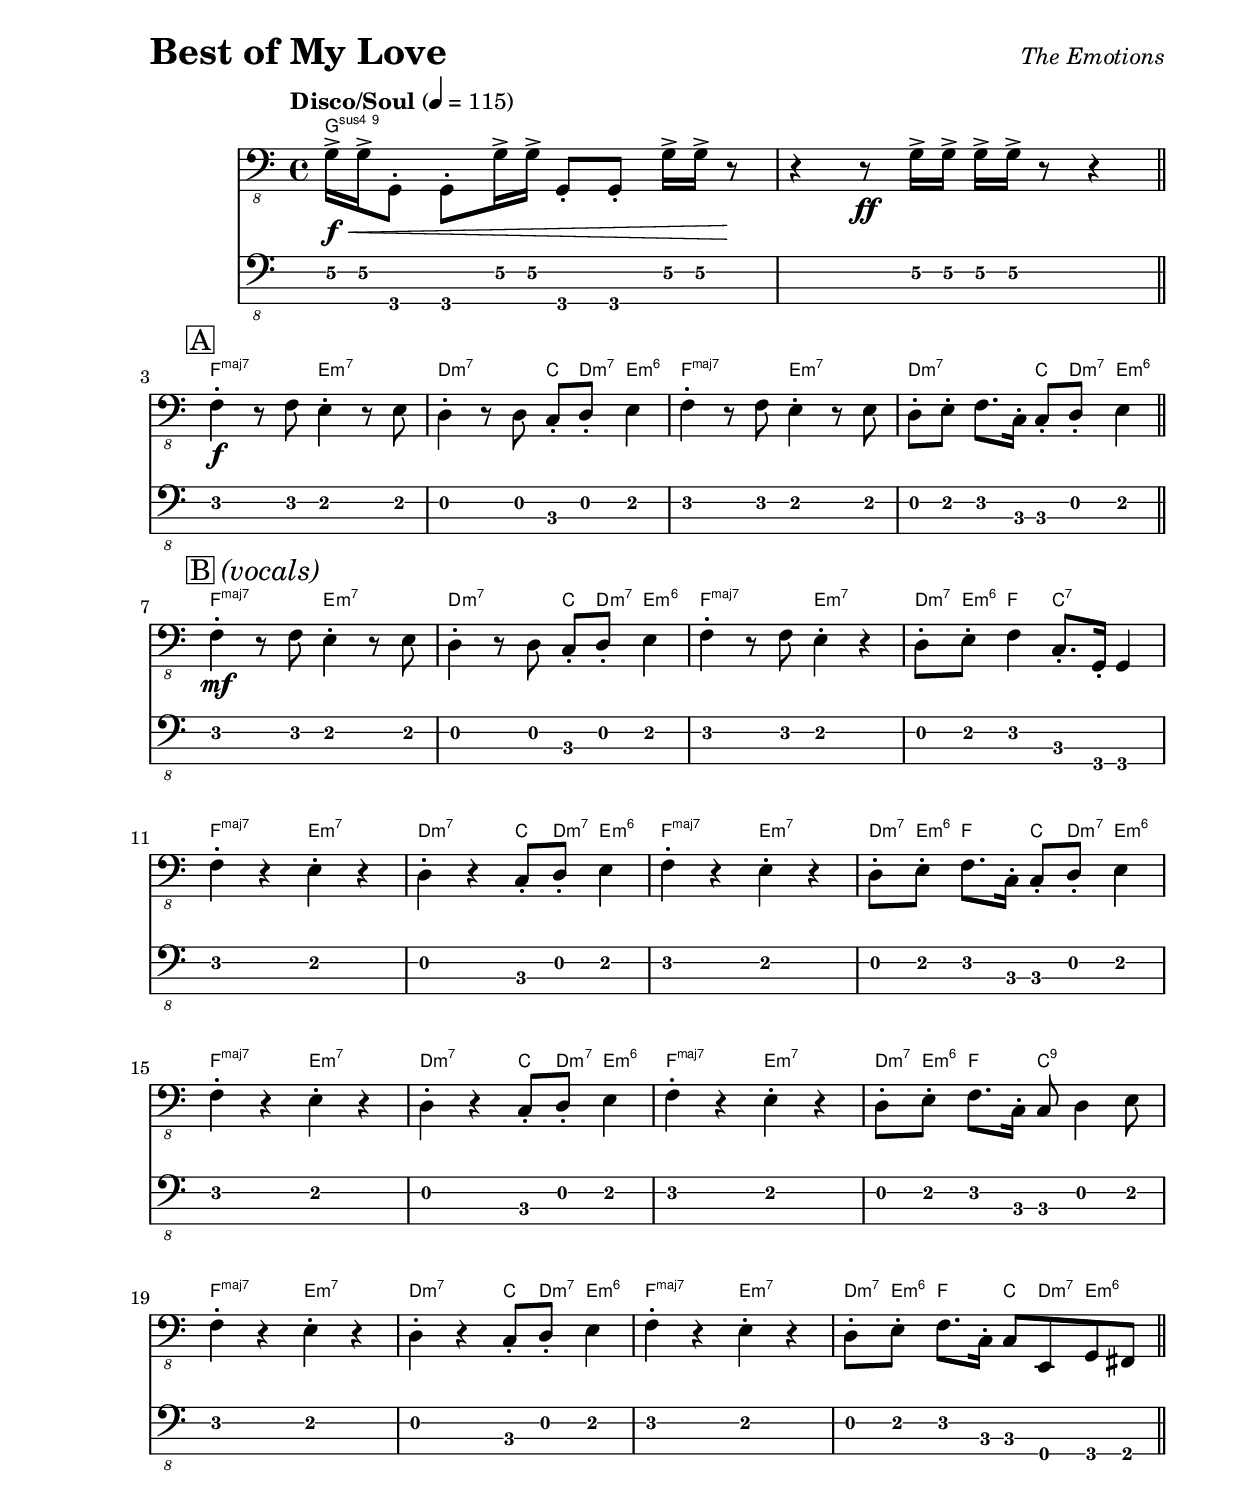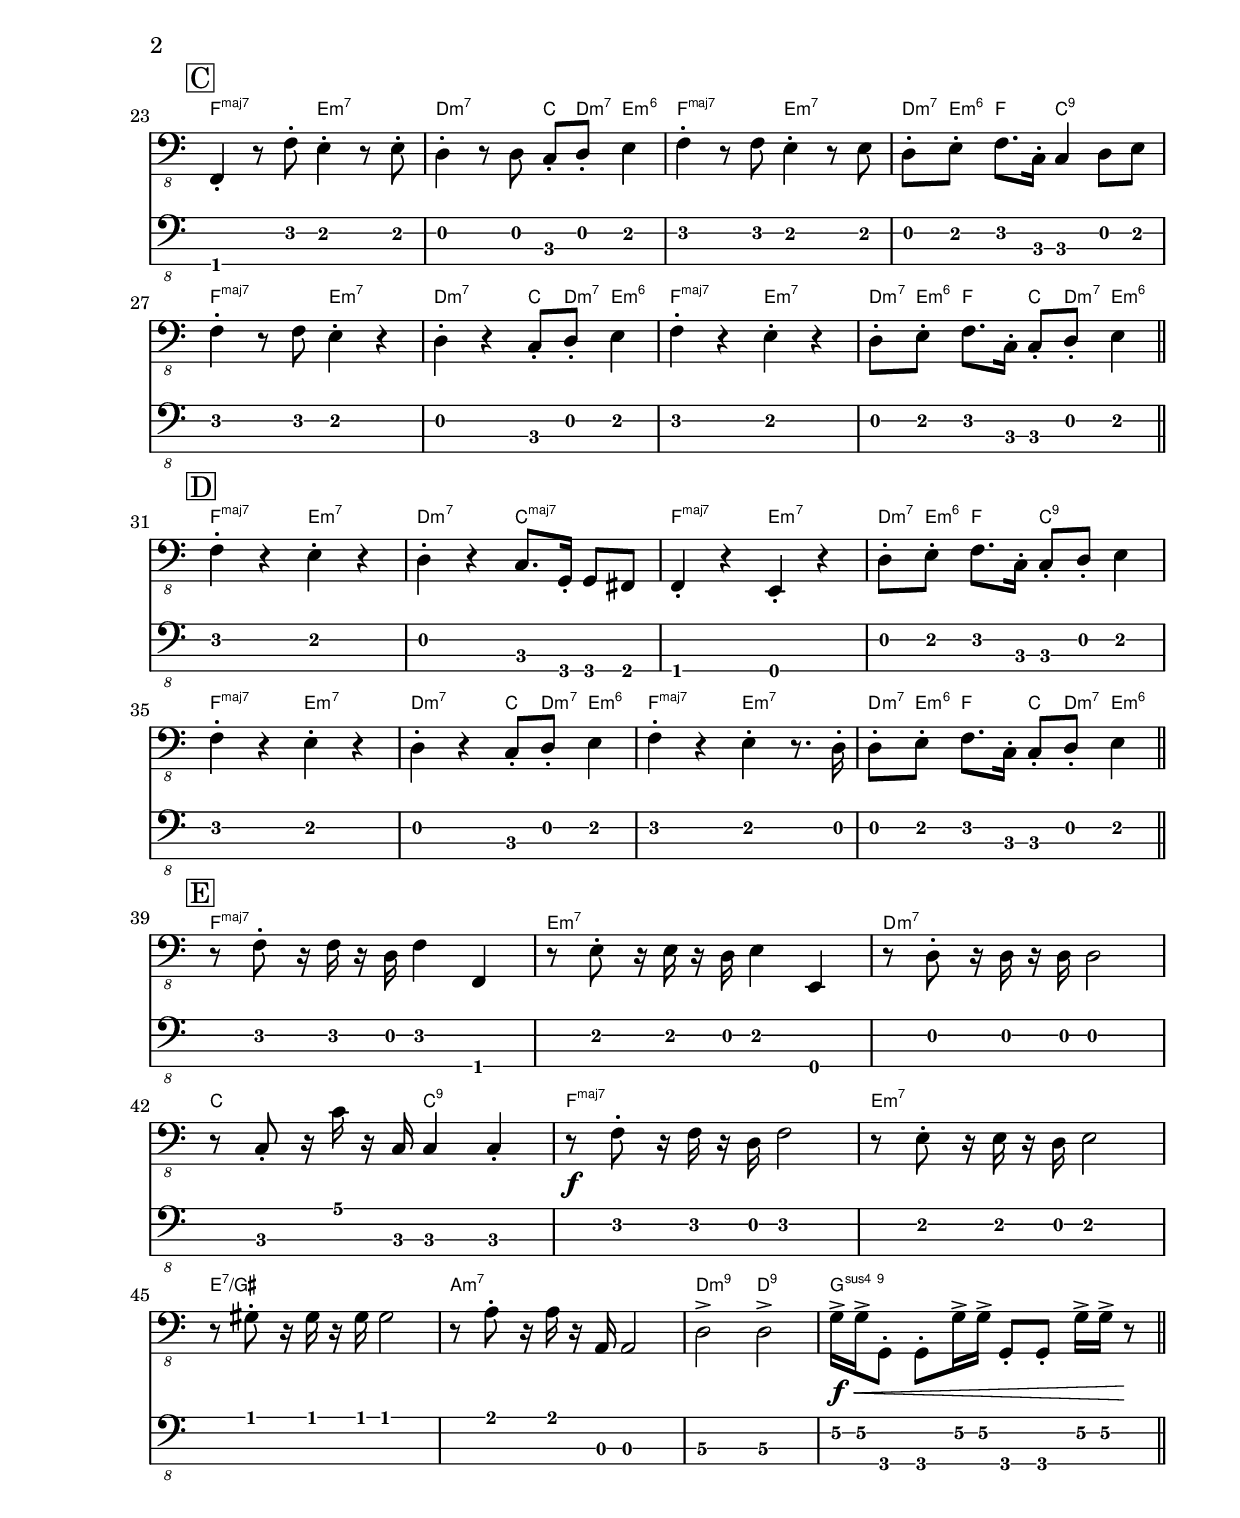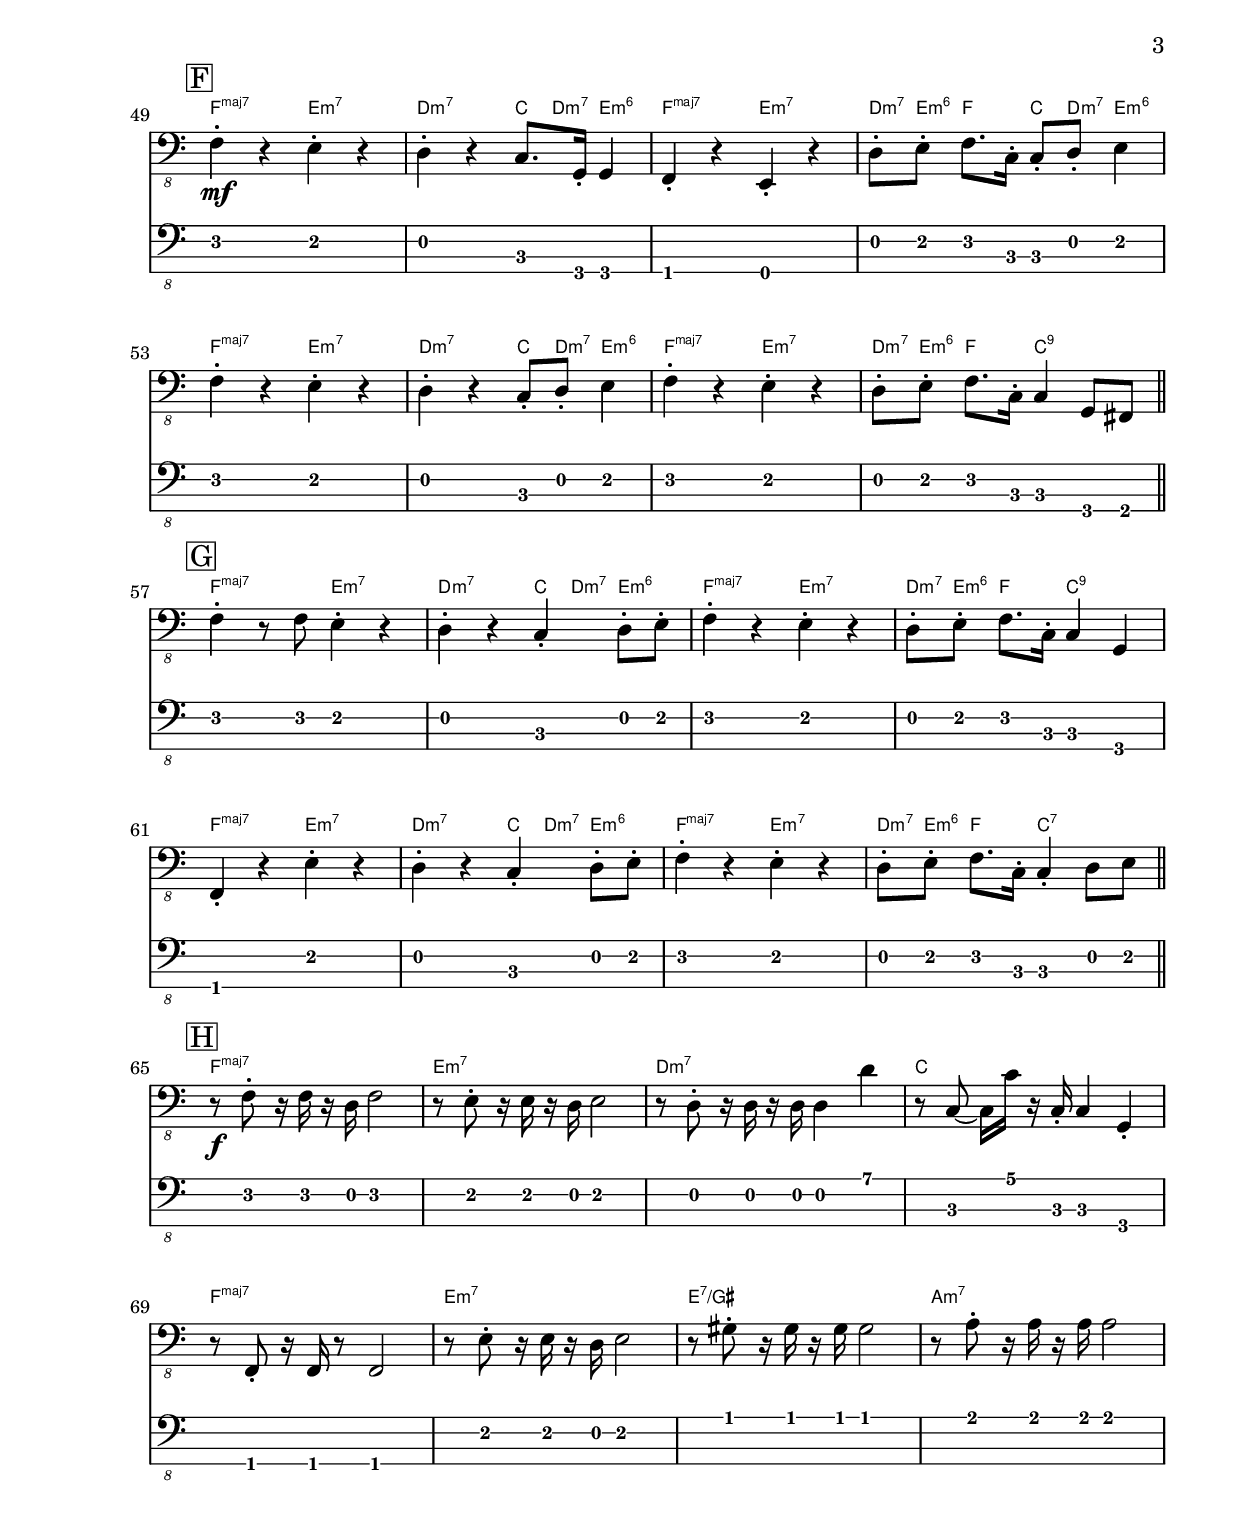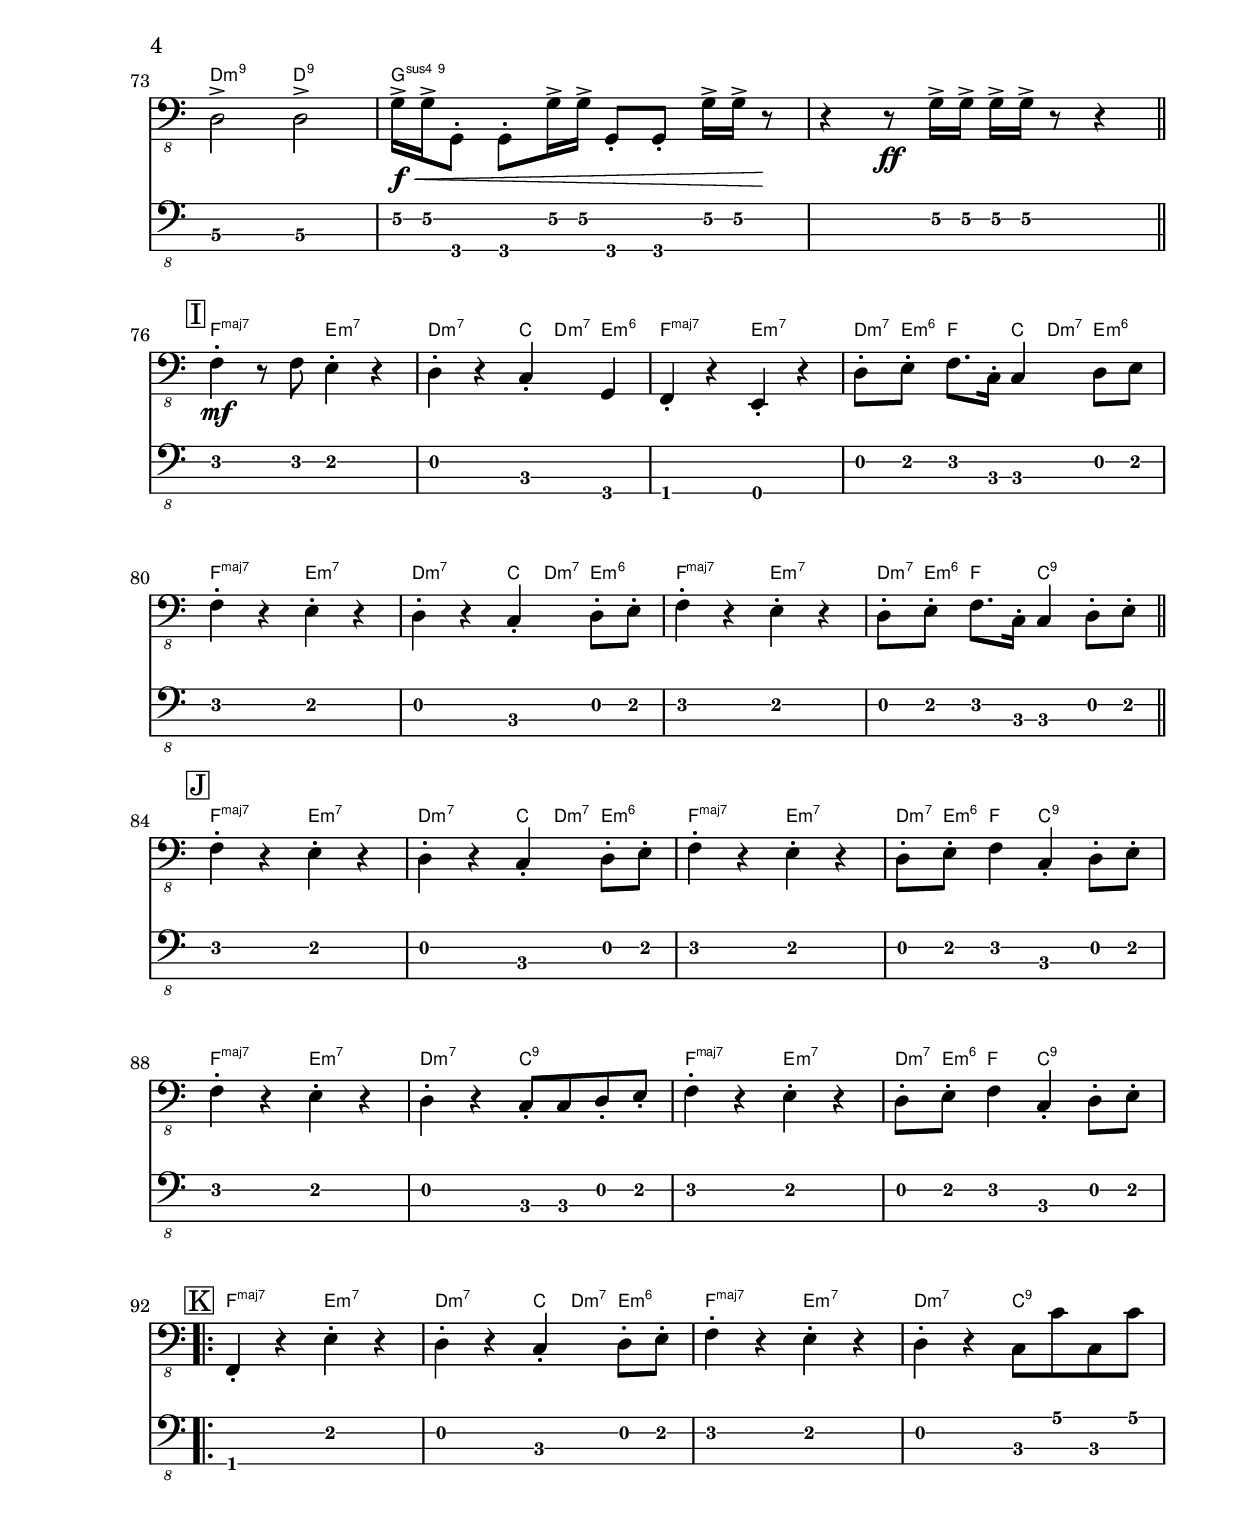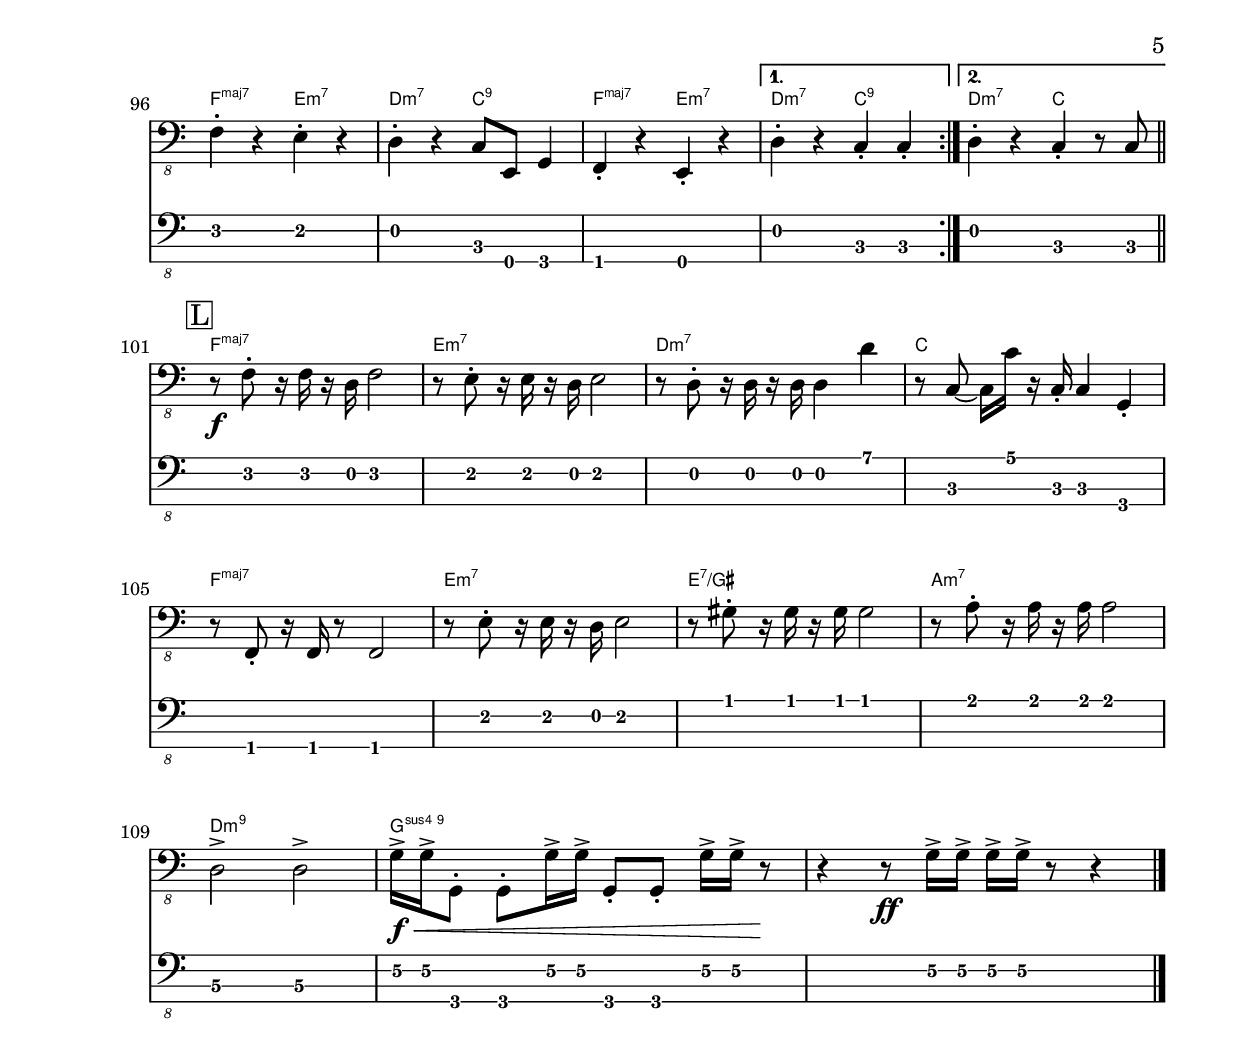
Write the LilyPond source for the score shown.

% LilyBin

\version "2.18.0"
\include "english.ly"

\header {
  piece = \markup { \fontsize #4 \bold "Best of My Love" }
  opus = \markup { \italic "The Emotions" }
}

\paper { 
  left-margin = 1.0 \in
  right-margin = 0.5 \in
  top-margin = 1.0 \in
  bottom-margin = 1.0 \in
}

cbreak = { 
  %%\break
} 
sbreak = { \break }


global = {
  \time 4/4
  \tempo "Disco/Soul" 4 = 115
}

my_notes = \relative c {
  \clef "bass_8"
  \key c \major
  
  %% 1
  \override Stem.direction = #DOWN
  g16\2-> \f \< g16\2-> g,8-. g8-. g'16\2-> g16\2-> 
  \revert Stem.direction g,8-. g8-. \override Stem.direction = #DOWN
  g'16\2-> g16\2-> r8 \! |
  r4 r8 \ff g16\2-> g16\2-> g16\2-> g16\2-> r8 r4 \bar "||"
  \revert Stem.direction
  
  %% 3
  \cbreak \sbreak
  \mark \markup { \box A }
  f4-. \f r8 f8 e4-. r8 e8 | d4-. r8 d8 c8-. d-. e4 |
  f4-. r8 f8 e4-. r8 e8 | d8-. e-. f8. c16-. c8-. d8-. e4 \bar "||"
  
  %% 7
  \cbreak \sbreak
  \mark \markup { \box B \italic {(vocals)} }
  f4-. \mf r8 f8 e4-. r8 e8 | d4-. r8 d8 c8-. d-. e4 | f4-. r8 f8 e4-. r4 | d8-. e-. f4 c8.-. g16-. g4 |
  
  % 11
  \cbreak
  f'4-. r e-. r | d-. r c8-. d8-. e4 | f4-. r e-. r | d8-. e-. f8. c16-. c8-. d-. e4 |
  f-. r e-. r |
  %% 16
  \cbreak
  d4-. r c8-. d-. e4 | f-. r e-. r | d8-. e8-. f8. c16-. c8 d4 e8 | 
  f4-. r e-. r |
  %% 20
  \cbreak
  d4-. r c8-. d8-. e4 | f-. r e-. r | d8-. e-. f8. c16-. c8 e,8 g8 fs \bar "||"
  
  % 23
  \cbreak \sbreak
  \mark \markup { \box C }
  f4-. r8 f'-. e4-. r8 e8-. | d4-. r8 d8 c-. d-. e4 | f4-. r8 f8 e4-. r8 e8 | d8-. e8-. f8. c16-. c4 d8 e |
  
  %% 27
  \cbreak
  f4-. r8 f e4-. r | d4-. r4 c8-. d-. e4 | f4-. r e-. r | d8-. e-. f8. c16-. c8-. d-. e4 \bar "||"
  
  %% 31
  \cbreak \sbreak
  \mark \markup { \box D }
  f4-. r e-. r | d-. r c8. g16-. g8 fs8 | f4-. r e-. r | d'8-. e-. f8. c16-. c8-. d-. e4 |
  
  %% 35
  \cbreak
  f4-. r e-. r | d-. r  c8-. d-. e4 | f4-. r e-.  r8. d16-. | d8-. e8-. f8. c16-. c8-. d8-. e4 \bar "||"
  
  %% 39
  \cbreak \sbreak
  \mark \markup { \box E }
  r8 f8-. r16 f16 r16 d16 f4 f,4 | r8 e'8-. r16 e16 r16 d16 e4 e,4 | r8 d'8-. r16 d16 r16 d16 d2 | r8 c8-. r16 c'16 r16 c,16 c4 c4-. | 
  
  %% 43
  \cbreak
  r8 \f f8-. r16 f16 r16 d16 f2 | r8 e8-. r16 e16 r16 d16 e2 | r8 gs8-. r16 gs16 r16 gs16 gs2 |
  r8 a8-. r16 a16 r16 a,16 a2 | d2\3-> d2\3-> |
  \override Stem.direction = #DOWN
  g16\2-> \f \< g16\2-> g,8-. g8-. g'16\2-> g16\2-> 
  \revert Stem.direction g,8-. g8-. \override Stem.direction = #DOWN
  g'16\2-> g16\2-> r8 \! |
  \revert Stem.direction
  \bar "||"

  %% 49
  \cbreak \sbreak
  \mark \markup { \box F }
  f4-. \mf r e-. r | d4-. r4 c8. g16-. g4 | f4-. r e-. r | d'8-. e-. f8. c16-. c8-. d8-. e4 |
  
  %% 53
  \cbreak
  f4-. r e-. r | d4-. r c8-. d-. e4 | f4-. r e-. r | d8-. e-. f8. c16-. c4 g8 fs \bar "||"
  
  %% 57
  \cbreak \sbreak
  \mark \markup { \box G }
  f'4-. r8 f8 e4-. r4 | d4-. r4 c-. d8-. e-. | f4-. r e-. r | d8-. e-. f8. c16-. c4 g4 |
  
  %% 61
  \cbreak
  f4-. r4 e'4-. r4 | d4-. r4 c-. d8-. e-. | f4-. r e-. r | d8-. e-. f8. c16-. c4-. d8 e \bar "||"
  
  %% 65
  \cbreak \sbreak
  \mark \markup { \box H }
  r8 \f f8-. r16 f16 r16 d16 f2 | r8 e8-. r16 e16 r16 d16 e2 | r8 d8-. r16 d16 r16 d16 d4 d'4 | r8 c,8 ~c16 c'16 r16 c,16-. c4 g4-. | 
  
  %% 69
  \cbreak
  r8 f-. r16 f16 r8 f2 | r8 e'8-. r16 e16 r16 d16 e2 | r8 gs8-. r16 gs16 r16 gs16 gs2 | r8 a8-. r16 a16 r16 a16 a2 |
  
  %% 73
  \cbreak
  d,2\3-> d2\3-> |
  \override Stem.direction = #DOWN
  g16\2-> \f \< g16\2-> g,8-. g8-. g'16\2-> g16\2-> 
  \revert Stem.direction g,8-. g8-. \override Stem.direction = #DOWN
  g'16\2-> g16\2-> r8 \! |
  r4 r8 \ff g16\2-> g16\2-> g16\2-> g16\2-> r8 r4 \bar "||"
  \revert Stem.direction
  
  %% 76
  \cbreak \sbreak
  \mark \markup { \box I }
  f4-. \mf r8 f8 e4-. r4 | d4-. r4 c-. g | f4-. r e-. r | d'8-. e-. f8. c16-. c4 d8 e |
  
  %% 80
  \cbreak
  f4-. r e-. r | d-. r c-. d8-. e-. | f4-. r e-. r | d8-. e-. f8. c16-. c4 d8-. e-.  \bar "||"
  
  %% 84
  \cbreak \sbreak
  \mark \markup { \box J }
  f4-. r e-. r | d-. r c-. d8-. e-. | f4-. r e-. r | d8-. e-. f4 c4-. d8-. e-. |
  
  %% 88
  f4-. r e-. r | d-. r c8-. c8 d8-. e-. | f4-. r e-. r | d8-. e-. f4 c4-. d8-. e-. |
  
  %% 92
  \cbreak \sbreak
  \mark \markup { \box K }
  \repeat volta 2 
    {
       f,4-. r e'-. r | d4-. r c-. d8-. e-. | f4-. r e-. r | d4-. r c8 c'8 c,8 c'8 |  f,4-. r e-. r |
       %% 97
       d4-. r c8 e,8 g4 | f4-. r e-. r |
    } 
  \alternative {
    {
      d'4-. r c-. c-. |
    }
    {
      d4-. r c-. r8 c8 \bar "||"
    }
  }
  
  %% 101
  \cbreak \sbreak
  \mark \markup { \box L }
  r8 \f f8-. r16 f16 r16 d16 f2 | r8 e8-. r16 e16 r16 d16 e2 | r8 d8-. r16 d16 r16 d16 d4 d'4 | r8 c,8 ~c16 c'16 r16 c,16-. c4 g4-. | 
  
  %% 103
  \cbreak
  r8 f-. r16 f16 r8 f2 | r8 e'8-. r16 e16 r16 d16 e2 | r8 gs8-. r16 gs16 r16 gs16 gs2 | r8 a8-. r16 a16 r16 a16 a2 |
  
  %% 109
  \cbreak
  d,2\3-> d2\3-> |
  \override Stem.direction = #DOWN
  g16\2-> \f \< g16\2-> g,8-. g8-. g'16\2-> g16\2-> 
  \revert Stem.direction g,8-. g8-. \override Stem.direction = #DOWN
  g'16\2-> g16\2-> r8 \! |
  r4 r8 \ff g16\2-> g16\2-> g16\2-> g16\2-> r8 r4 \bar "|."
  \revert Stem.direction
  
  
  

}

my_chords = \chordmode {
  \set majorSevenSymbol = \markup { maj7 }

  %% 1
  g1:sus9 | s1 |

  %% 3 [A]
  f2:maj7 e:m7 | d:m7 c8 d:m7 e4:m6 |
  f2:maj7 e:m7 | d:m7 c8 d:m7 e4:m6 |
  
  %% 7 [B]
  f2:maj7 e:m7 | d:m7 c8 d:m7 e4:m6 |
  f2:maj7 e:m7 | d8:m7 e:m6 f4 c2:7 |
  
  %% 11
  f2:maj7 e:m7 | d:m7 c8 d:m7 e4:m6 |
  f2:maj7 e:m7 | d8:m7 e:m6 f4 c8 d:m7 e4:m6 |
  
  f2:maj7 e:m7 | 
  %% 16
  d:m7 c8 d:m7 e4:m6 | f2:maj7 e:m7 | d8:m7 e:m6 f4 c2:9 |
  f2:maj7 e:m7 |
  
  %% 20 
  d:m7 c8 d:m7 e4:m6 | f2:maj7 e:m7 | d8:m7 e:m6 f4 c8 d:m7 e4:m6 |
  
  %% 23 [C]
  f2:maj7 e:m7 | d:m7 c8 d:m7 e4:m6 | f2:maj7 e2:m7 | d8:m7 e:m6 f4 c2:9 |
  
  %% 27
  f2:maj7 e:m7 | d2:m7 c8 d:m7 e4:m6 | f2:maj7 e:m7 | d8:m7 e:m6 f4 c8 d:m7 e4:m6 |
  
  %% 31 [D]
  f2:maj7 e:m7 | d2:m7 c:maj7 | f2:maj7 e:m7 | d8:m7 e:m6 f4 c2:9 |
  
  %% 35
  f2:maj7 e:m7 | d2:m7 c8 d:m7 e4:m6 | f2:maj7 e:m7 | d8:m7 e:m6 f4 c8 d:m7 e4:m6 |
  
  %% 39 [E]
  f1:maj7 | e1:m7 | d1:m7 | c2 c2:9 | 
 
  %% 43
  f1:maj7 | e1:m7 | e1:7/gs | 
  
  %% 46
  a1:m7 | d2:m9 d:9 | g1:sus9 |
  
  %% 49 [F]
  f2:maj7 e:m7 | d2:m7 c8 d:m7 e4:m6 | f2:maj7 e:m7 | d8:m7 e:m6 f4 c8 d:m7 e4:m6 |
  
  %% 53
  f2:maj7 e:m7 | d2:m7 c8 d:m7 e4:m6 | f2:maj7 e:m7 | d8:m7 e:m6 f4 c2:9 |
  
  %% 57 [G]
  f2:maj7 e:m7 | d2:m7 c8 d:m7 e4:m6 | f2:maj7 e:m7 | d8:m7 e:m6 f4 c2:9 |

  %% 61
  f2:maj7 e:m7 | d2:m7 c8 d:m7 e4:m6 | f2:maj7 e:m7 | d8:m7 e:m6 f4 c2:7 |
  
  %% 65 [H]
  f1:maj7 | e1:m7 | d1:m7 | c1 |
  
  %% 69
  f1:maj7 | e1:m7 | e1:7/gs | a1:m7 |
  
  %% 73
  d2:m9 d2:9 | g1:sus9 | s1 |
  
  %% 76 [I]
  f2:maj7 e:m7 | d2:m7 c8 d:m7 e4:m6 | f2:maj7 e:m7 | d8:m7 e:m6 f4 c8 d:m7 e4:m6 |
  
  %% 80
  f2:maj7 e:m7 | d2:m7 c8 d:m7 e4:m6 | f2:maj7 e:m7 | d8:m7 e:m6 f4 c2:9 |
  
  %% 84 [J]
  f2:maj7 e:m7 | d2:m7 c8 d:m7 e4:m6 | f2:maj7 e:m7 | d8:m7 e:m6 f4 c2:9 |
  
  %% 88
  f2:maj7 e:m7 | d2:m7 c2:9 | f2:maj7 e:m7 | d8:m7 e:m6 f4 c2:9 |
  
  %% 92 [K]
  \repeat volta 2 
    {
      f2:maj7 e:m7 | d2:m7 c8 d:m7 e4:m6 | f2:maj7 e:m7 | d2:m7 c2:9 |  f2:maj7 e2:m7 |
      d2:m7 c2:9 | f2:maj7 e2:m7 |
    } 
  \alternative {
    {
      d2:m7 c2:9 |
    }
    {
      d2:m7 c2 |
    }
  }
  
  %% 101 [L]
  f1:maj7 | e1:m7 | d1:m7 | c1 |
  
  %% 103
  f1:maj7 | e1:m7 | e1:7/gs | a1:m7 |
  
  %% 109
  d2:m9 d2:m9 | g1:sus9 | s1 |
}

ticktock = \drummode {
}


my_music = <<
  \new ChordNames {
    \set ChordNames.midiInstrument = "percussive organ"
    \set ChordNames.midiMaximumVolume = #0.2
    \set chordChanges = ##t
    \global
    \my_chords
  }
  \new Staff {
    \set Staff.midiInstrument = #"electric bass (finger)"
    \set Staff.midiMinimumVolume = #0.7
    \set Staff.midiMaximumVolume = #0.95
    \global
    \my_notes
  }
  \tag #'scoreOnly
  \new TabStaff
    \with { stringTunings = #bass-tuning } 
  { 
    %%\set TabStaff.minimumFret = #1
    %%\set TabStaff.restrainOpenStrings = ##t
    \global
    \my_notes
  }
  \tag #'midiOnly
  \new DrumStaff = TickTock <<
    \new DrumVoice = "ticktock" {
      \set DrumStaff.instrumentName = "TickTock"
      \set DrumStaff.midiMaximumVolume = #0.7
      \global
      \ticktock
    }
  >>
>>
  
\score {
  \removeWithTag #'midiOnly \my_music
  \layout {
    \context {
      \Score
        \override StringNumber #'stencil = ##f
        \override ChordName.font-size = -2
    }
  }
}

\score {
  \removeWithTag #'scoreOnly \unfoldRepeats \my_music
  \midi {}
}
